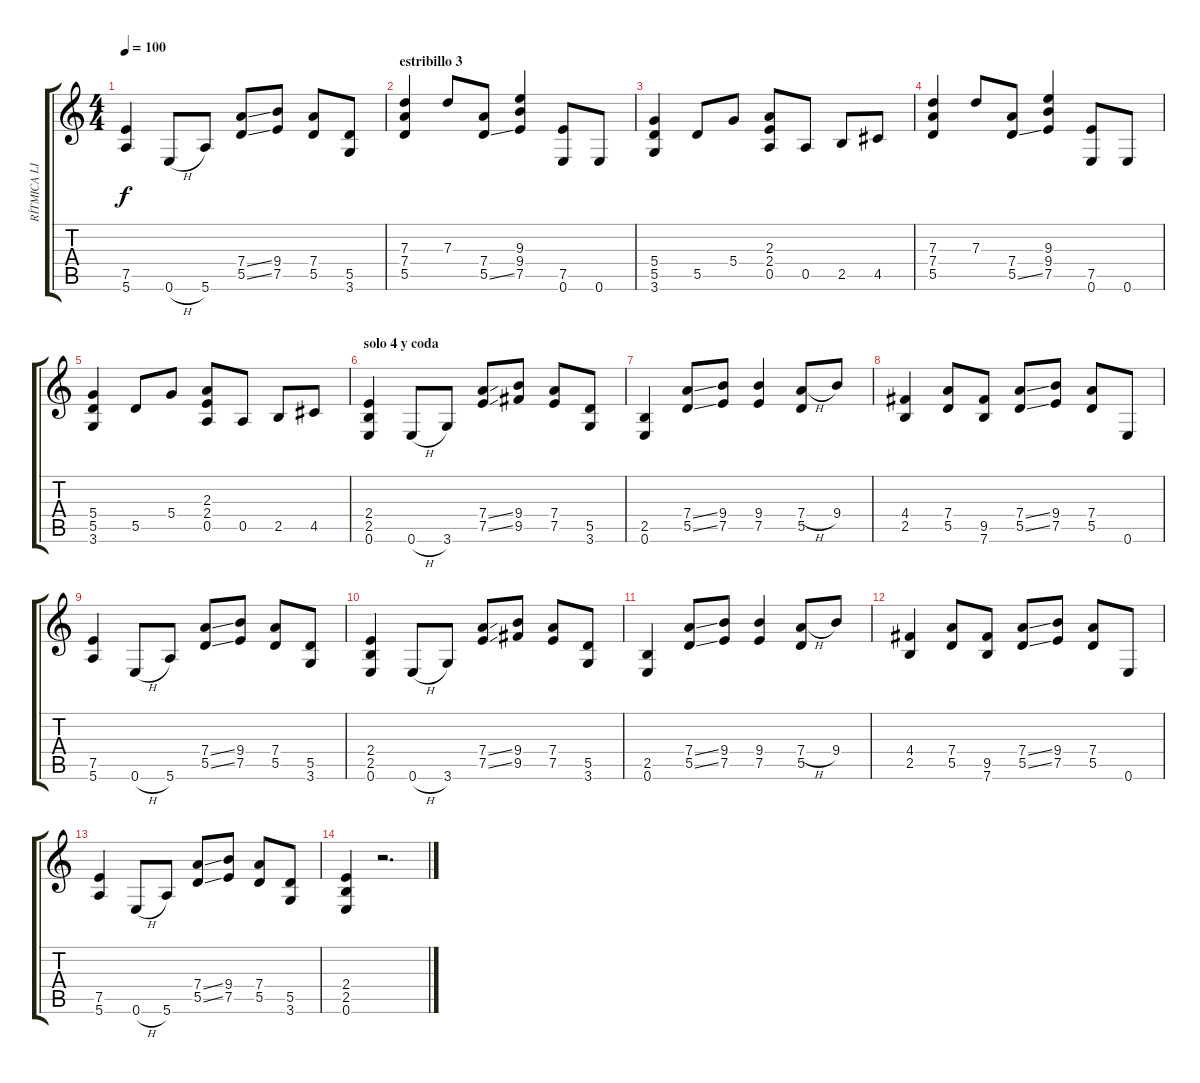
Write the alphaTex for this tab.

\track ("RÍTMICA LIMPIA" "RÍTMICA LI") {instrument electricguitarclean}
\staff {score tabs}
\tuning (E4 B3 G3 D3 A2 E2) {hide}
\ts (4 4)
\tempo 100
\clef g2
\ks c
(7.5 5.6).4{dy f} 0.6{h}.8 5.6.8 (7.4{ss} 5.5{ss}).8 (9.4 7.5).8 (7.4 5.5).8 (5.5 3.6).8 |
\section ("" "estribillo 3")
(7.3 7.4 5.5).4 7.3.8 (7.4 5.5{ss}).8 (9.3 9.4 7.5).4 (7.5 0.6).8 0.6.8 |
(5.4 5.5 3.6).4 5.5.8 5.4.8 (2.3 2.4 0.5).8 0.5.8 2.5.8 4.5.8 |
(7.3 7.4 5.5).4 7.3.8 (7.4 5.5{ss}).8 (9.3 9.4 7.5).4 (7.5 0.6).8 0.6.8 |
(5.4 5.5 3.6).4 5.5.8 5.4.8 (2.3 2.4 0.5).8 0.5.8 2.5.8 4.5.8 |
\section ("" "solo 4 y coda")
(2.4 2.5 0.6).4 0.6{h}.8 3.6.8 (7.4{ss} 7.5{ss}).8 (9.4 9.5).8 (7.4 7.5).8 (5.5 3.6).8 |
(2.5 0.6).4 (7.4{ss} 5.5{ss}).8 (9.4 7.5).8 (9.4 7.5).4 (7.4{h} 5.5).8 9.4.8 |
(4.4 2.5).4 (7.4 5.5).8 (9.5 7.6).8 (7.4{ss} 5.5{ss}).8 (9.4 7.5).8 (7.4 5.5).8 0.6.8 |
(7.5 5.6).4 0.6{h}.8 5.6.8 (7.4{ss} 5.5{ss}).8 (9.4 7.5).8 (7.4 5.5).8 (5.5 3.6).8 |
(2.4 2.5 0.6).4 0.6{h}.8 3.6.8 (7.4{ss} 7.5{ss}).8 (9.4 9.5).8 (7.4 7.5).8 (5.5 3.6).8 |
(2.5 0.6).4 (7.4{ss} 5.5{ss}).8 (9.4 7.5).8 (9.4 7.5).4 (7.4{h} 5.5).8 9.4.8 |
(4.4 2.5).4 (7.4 5.5).8 (9.5 7.6).8 (7.4{ss} 5.5{ss}).8 (9.4 7.5).8 (7.4 5.5).8 0.6.8 |
(7.5 5.6).4 0.6{h}.8 5.6.8 (7.4{ss} 5.5{ss}).8 (9.4 7.5).8 (7.4 5.5).8 (5.5 3.6).8 |
(2.4 2.5 0.6).4 r.2{d}
